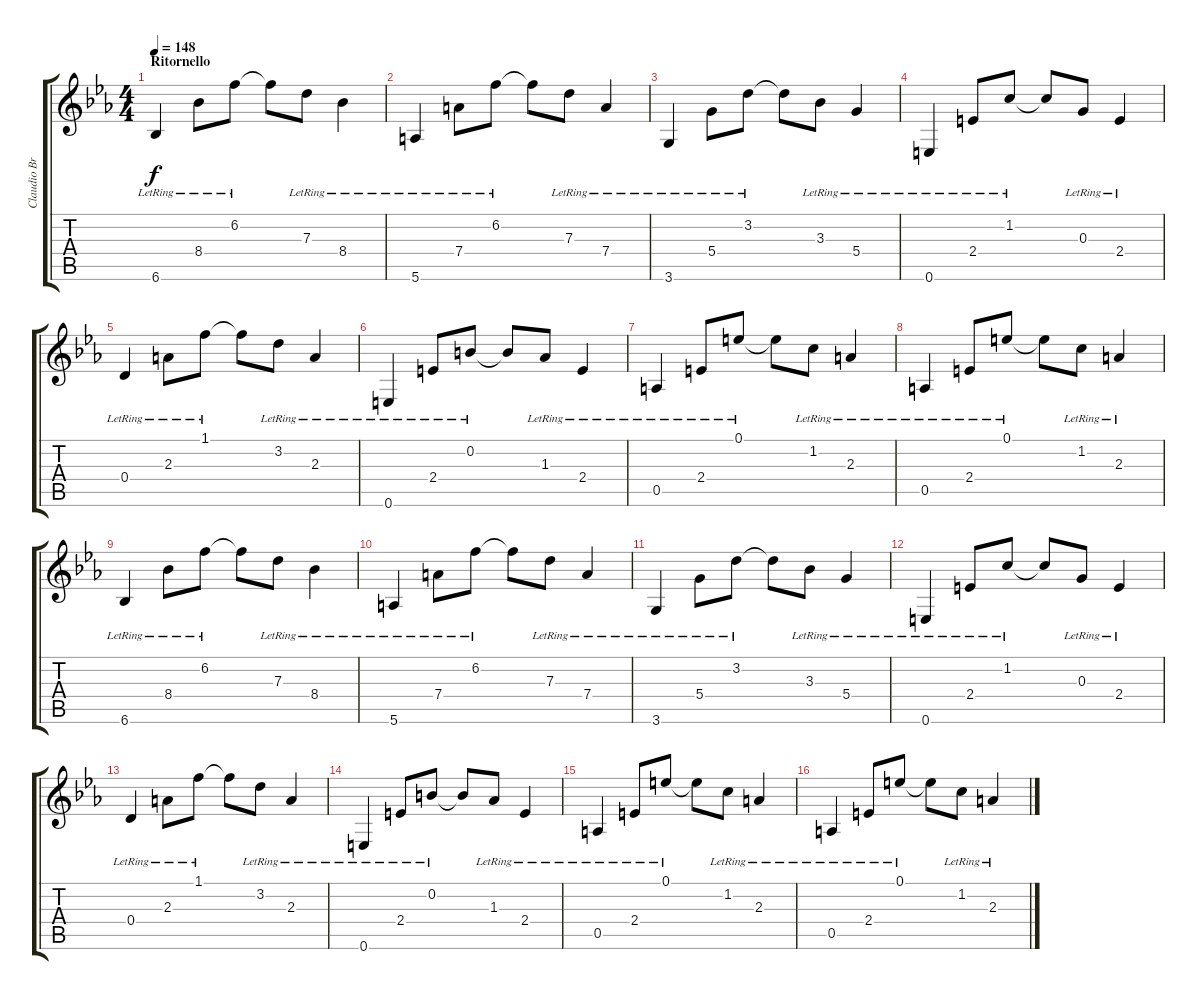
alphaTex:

\track ("Claudio Brasini [Chitarra]" "Claudio Br") {instrument electricguitarclean}
\staff {score tabs}
\tuning (E4 B3 G3 D3 A2 E2) {hide}
\ts (4 4)
\section ("" "Ritornello")
\tempo 148
\clef g2
\ks cminor
6.6{lr}.4{dy f} 8.4{lr}.8 6.2{lr}.8 6.2{t}.8 7.3{lr}.8 8.4{lr}.4 |
5.6{lr}.4 7.4{lr}.8 6.2{lr}.8 6.2{t}.8 7.3{lr}.8 7.4{lr}.4 |
3.6{lr}.4 5.4{lr}.8 3.2{lr}.8 3.2{t}.8 3.3{lr}.8 5.4{lr}.4 |
0.6{lr}.4 2.4{lr}.8 1.2{lr}.8 1.2{t}.8 0.3{lr}.8 2.4{lr}.4 |
0.4{lr}.4 2.3{lr}.8 1.1{lr}.8 1.1{t}.8 3.2{lr}.8 2.3{lr}.4 |
0.6{lr}.4 2.4{lr}.8 0.2{lr}.8 0.2{t}.8 1.3{lr}.8 2.4{lr}.4 |
0.5{lr}.4 2.4{lr}.8 0.1{lr}.8 0.1{t}.8 1.2{lr}.8 2.3{lr}.4 |
0.5{lr}.4 2.4{lr}.8 0.1{lr}.8 0.1{t}.8 1.2{lr}.8 2.3{lr}.4 |
6.6{lr}.4 8.4{lr}.8 6.2{lr}.8 6.2{t}.8 7.3{lr}.8 8.4{lr}.4 |
5.6{lr}.4 7.4{lr}.8 6.2{lr}.8 6.2{t}.8 7.3{lr}.8 7.4{lr}.4 |
3.6{lr}.4 5.4{lr}.8 3.2{lr}.8 3.2{t}.8 3.3{lr}.8 5.4{lr}.4 |
0.6{lr}.4 2.4{lr}.8 1.2{lr}.8 1.2{t}.8 0.3{lr}.8 2.4{lr}.4 |
0.4{lr}.4 2.3{lr}.8 1.1{lr}.8 1.1{t}.8 3.2{lr}.8 2.3{lr}.4 |
0.6{lr}.4 2.4{lr}.8 0.2{lr}.8 0.2{t}.8 1.3{lr}.8 2.4{lr}.4 |
0.5{lr}.4 2.4{lr}.8 0.1{lr}.8 0.1{t}.8 1.2{lr}.8 2.3{lr}.4 |
0.5{lr}.4 2.4{lr}.8 0.1{lr}.8 0.1{t}.8 1.2{lr}.8 2.3{lr}.4
